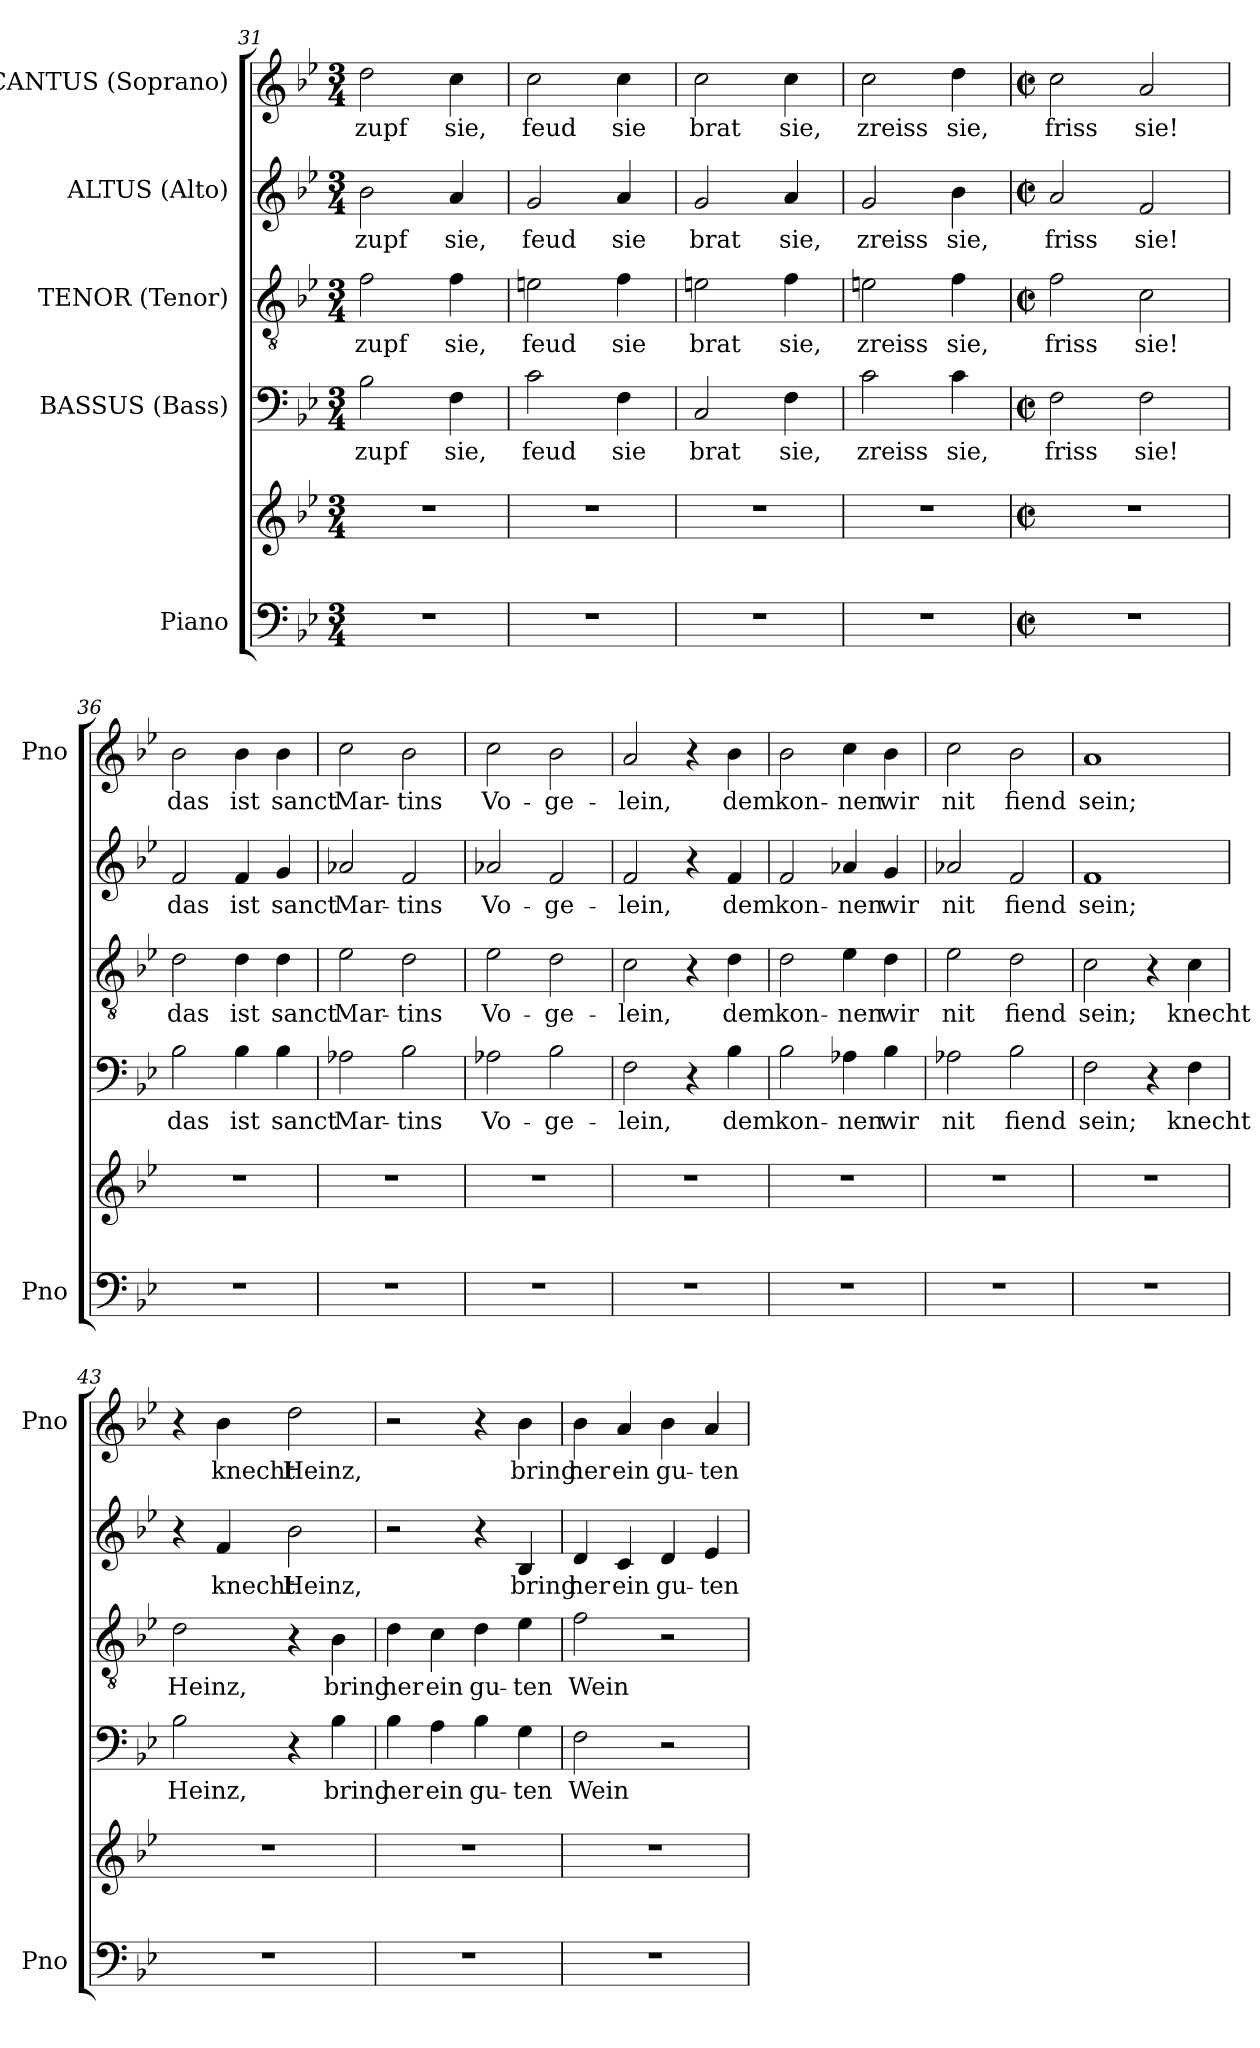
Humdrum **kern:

**kern	**kern	**kern	**text	**kern	**text	**kern	**text	**kern	**text
*part5	*part5	*part4	*part4	*part3	*part3	*part2	*part2	*part1	*part1
*staff6	*staff5	*staff4	*staff4	*staff3	*staff3	*staff2	*staff2	*staff1	*staff1
*I"Piano	*	*I"BASSUS (Bass)	*	*I"TENOR (Tenor)	*	*I"ALTUS (Alto)	*	*I"CANTUS (Soprano)	*
*I'Pno	*	*	*	*	*	*	*	*I'Pno	*
*clefF4	*clefG2	*clefF4	*	*clefGv2	*	*clefG2	*	*clefG2	*
*k[b-e-]	*k[b-e-]	*k[b-e-]	*	*k[b-e-]	*	*k[b-e-]	*	*k[b-e-]	*
*B-:	*B-:	*B-:	*	*B-:	*	*B-:	*	*B-:	*
*M3/4	*M3/4	*M3/4	*	*M3/4	*	*M3/4	*	*M3/4	*
=31	=31	=31	=31	=31	=31	=31	=31	=31	=31
2.r	2.r	2B-\	zupf	2f\	zupf	2b-\	zupf	2dd\	zupf
.	.	4F\	sie,	4f\	sie,	4a/	sie,	4cc\	sie,
=32	=32	=32	=32	=32	=32	=32	=32	=32	=32
2.r	2.r	2c\	feud	2en\	feud	2g/	feud	2cc\	feud
.	.	4F\	sie	4f\	sie	4a/	sie	4cc\	sie
=33	=33	=33	=33	=33	=33	=33	=33	=33	=33
2.r	2.r	2C/	brat	2en\	brat	2g/	brat	2cc\	brat
.	.	4F\	sie,	4f\	sie,	4a/	sie,	4cc\	sie,
=34	=34	=34	=34	=34	=34	=34	=34	=34	=34
2.r	2.r	2c\	zreiss	2en\	zreiss	2g/	zreiss	2cc\	zreiss
.	.	4c\	sie,	4f\	sie,	4b-\	sie,	4dd\	sie,
=35	=35	=35	=35	=35	=35	=35	=35	=35	=35
*M2/2	*M2/2	*M2/2	*	*M2/2	*	*M2/2	*	*M2/2	*
*met(c|)	*met(c|)	*met(c|)	*	*met(c|)	*	*met(c|)	*	*met(c|)	*
1r	1r	2F\	friss	2f\	friss	2a/	friss	2cc\	friss
.	.	2F\	sie!	2c\	sie!	2f/	sie!	2a/	sie!
=36	=36	=36	=36	=36	=36	=36	=36	=36	=36
1r	1r	2B-\	das	2d\	das	2f/	das	2b-\	das
.	.	4B-\	ist	4d\	ist	4f/	ist	4b-\	ist
.	.	4B-\	sanct	4d\	sanct	4g/	sanct	4b-\	sanct
!!LO:PB:g=z
=37	=37	=37	=37	=37	=37	=37	=37	=37	=37
1r	1r	2A-X\	Mar-	2e-\	Mar-	2a-X/	Mar-	2cc\	Mar-
.	.	2B-\	-tins	2d\	-tins	2f/	-tins	2b-\	-tins
=38	=38	=38	=38	=38	=38	=38	=38	=38	=38
1r	1r	2A-X\	Vo-	2e-\	Vo-	2a-X/	Vo-	2cc\	Vo-
.	.	2B-\	-ge-	2d\	-ge-	2f/	-ge-	2b-\	-ge-
=39	=39	=39	=39	=39	=39	=39	=39	=39	=39
1r	1r	2F\	-lein,	2c\	-lein,	2f/	-lein,	2a/	-lein,
.	.	4r	.	4r	.	4r	.	4r	.
.	.	4B-\	dem	4d\	dem	4f/	dem	4b-\	dem
=40	=40	=40	=40	=40	=40	=40	=40	=40	=40
1r	1r	2B-\	kon-	2d\	kon-	2f/	kon-	2b-\	kon-
.	.	4A-X\	-nen	4e-\	-nen	4a-X/	-nen	4cc\	-nen
.	.	4B-\	wir	4d\	wir	4g/	wir	4b-\	wir
=41	=41	=41	=41	=41	=41	=41	=41	=41	=41
1r	1r	2A-X\	nit	2e-\	nit	2a-X/	nit	2cc\	nit
.	.	2B-\	fiend	2d\	fiend	2f/	fiend	2b-\	fiend
=42	=42	=42	=42	=42	=42	=42	=42	=42	=42
1r	1r	2F\	sein;	2c\	sein;	1f	sein;	1a	sein;
.	.	4r	.	4r	.	.	.	.	.
.	.	4F\	knecht	4c\	knecht	.	.	.	.
=43	=43	=43	=43	=43	=43	=43	=43	=43	=43
1r	1r	2B-\	Heinz,	2d\	Heinz,	4r	.	4r	.
.	.	.	.	.	.	4f/	knecht	4b-\	knecht
.	.	4r	.	4r	.	2b-\	Heinz,	2dd\	Heinz,
.	.	4B-\	bring	4B-\	bring	.	.	.	.
=44	=44	=44	=44	=44	=44	=44	=44	=44	=44
1r	1r	4B-\	her	4d\	her	2r	.	2r	.
.	.	4A\	ein	4c\	ein	.	.	.	.
.	.	4B-\	gu-	4d\	gu-	4r	.	4r	.
.	.	4G\	-ten	4e-\	-ten	4B-/	bring	4b-\	bring
!!LO:LB:g=z
=45	=45	=45	=45	=45	=45	=45	=45	=45	=45
1r	1r	2F\	Wein	2f\	Wein	4d/	her	4b-\	her
.	.	.	.	.	.	4c/	ein	4a/	ein
.	.	2r	.	2r	.	4d/	gu-	4b-\	gu-
.	.	.	.	.	.	4e-/	-ten	4a/	-ten
=	=	=	=	=	=	=	=	=	=
*-	*-	*-	*-	*-	*-	*-	*-	*-	*-
